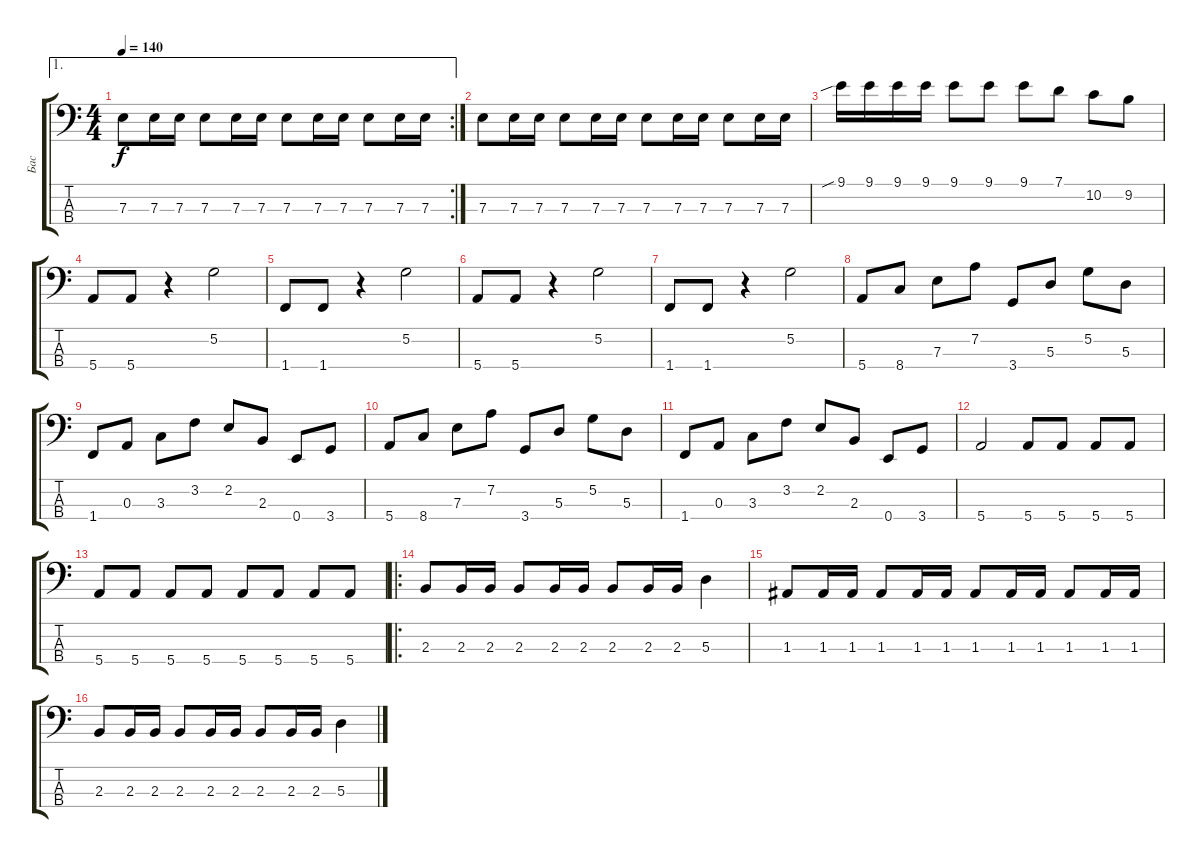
\track ("Бас" "Бас") {instrument electricbassfinger}
\staff {score tabs}
\tuning (G2 D2 A1 E1) {hide}
\ae 1
\rc 2
\ts (4 4)
\tempo 140
\clef f4
\ks c
7.3.8{dy f} 7.3.16 7.3.16 7.3.8 7.3.16 7.3.16 7.3.8 7.3.16 7.3.16 7.3.8 7.3.16 7.3.16 |
7.3.8 7.3.16 7.3.16 7.3.8 7.3.16 7.3.16 7.3.8 7.3.16 7.3.16 7.3.8 7.3.16 7.3.16 |
9.1{sib}.16 9.1.16 9.1.16 9.1.16 9.1.8 9.1.8 9.1.8 7.1.8 10.2.8 9.2.8 |
5.4.8 5.4.8 r.4 5.2.2 |
1.4.8 1.4.8 r.4 5.2.2 |
5.4.8 5.4.8 r.4 5.2.2 |
1.4.8 1.4.8 r.4 5.2.2 |
5.4.8 8.4.8 7.3.8 7.2.8 3.4.8 5.3.8 5.2.8 5.3.8 |
1.4.8 0.3.8 3.3.8 3.2.8 2.2.8 2.3.8 0.4.8 3.4.8 |
5.4.8 8.4.8 7.3.8 7.2.8 3.4.8 5.3.8 5.2.8 5.3.8 |
1.4.8 0.3.8 3.3.8 3.2.8 2.2.8 2.3.8 0.4.8 3.4.8 |
5.4.2 5.4.8 5.4.8 5.4.8 5.4.8 |
5.4.8 5.4.8 5.4.8 5.4.8 5.4.8 5.4.8 5.4.8 5.4.8 |
\ro
2.3.8 2.3.16 2.3.16 2.3.8 2.3.16 2.3.16 2.3.8 2.3.16 2.3.16 5.3.4 |
1.3.8 1.3.16 1.3.16 1.3.8 1.3.16 1.3.16 1.3.8 1.3.16 1.3.16 1.3.8 1.3.16 1.3.16 |
2.3.8 2.3.16 2.3.16 2.3.8 2.3.16 2.3.16 2.3.8 2.3.16 2.3.16 5.3.4
